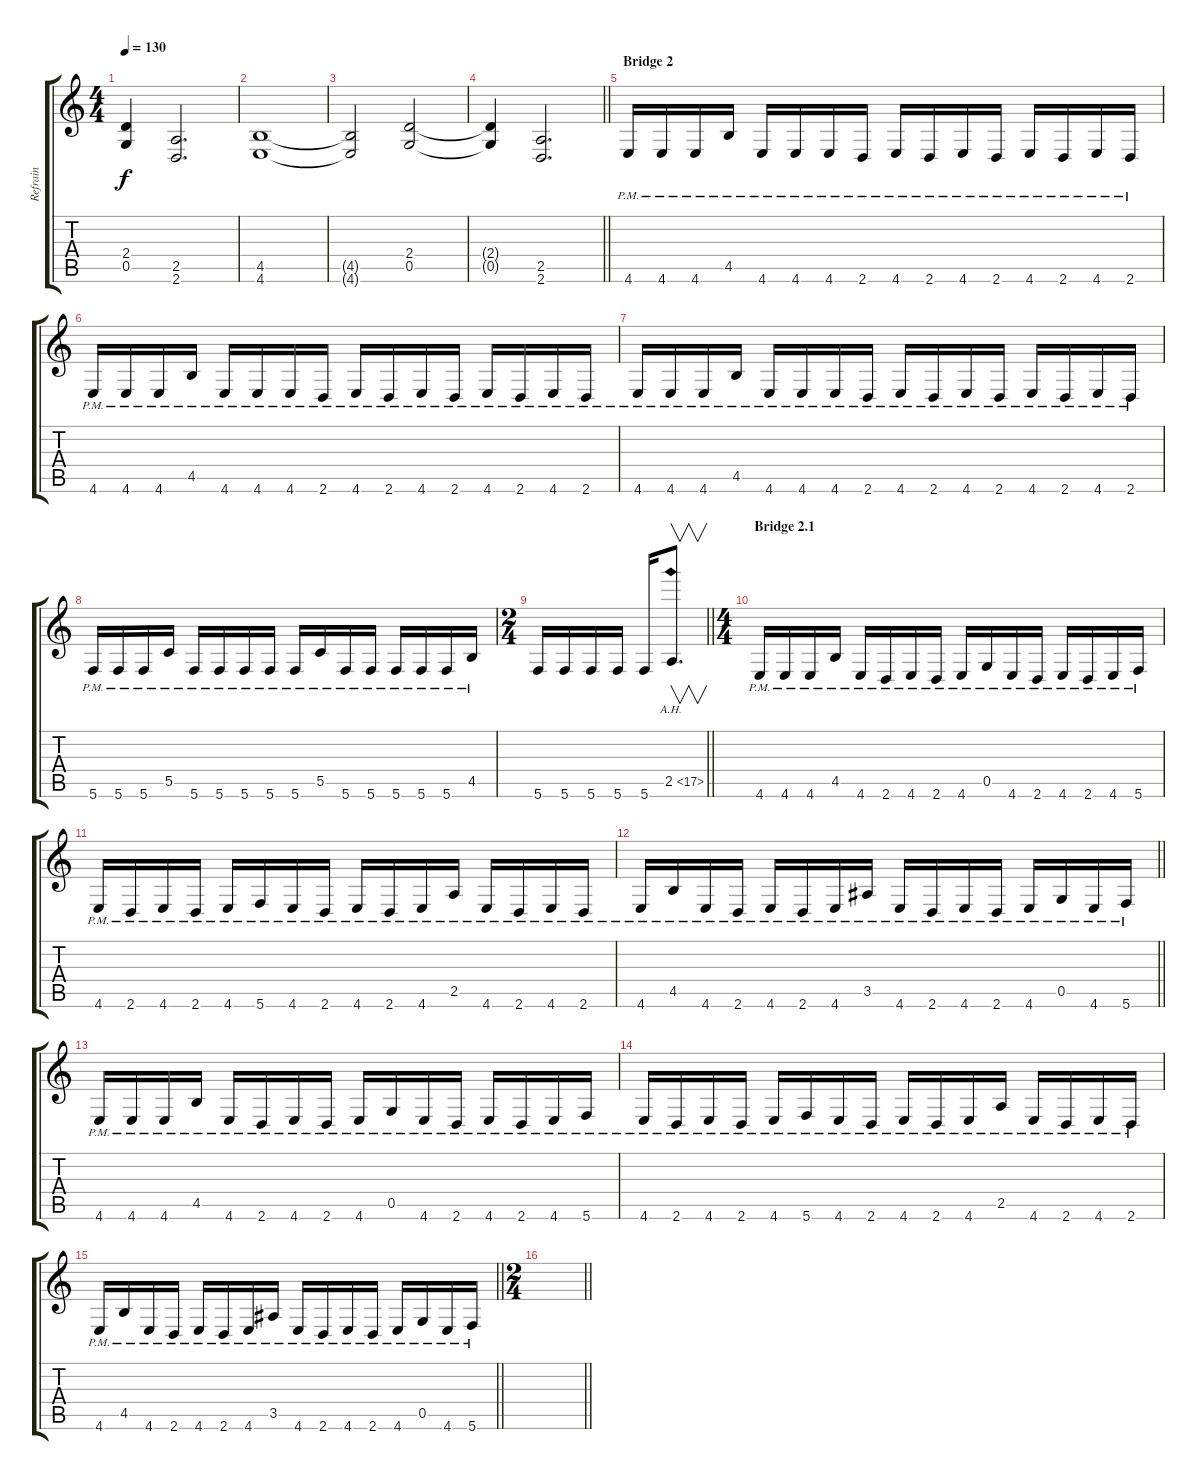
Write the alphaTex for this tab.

\track ("Refrain" "Refrain") {instrument distortionguitar}
\staff {score tabs}
\tuning (D4 A3 F3 C3 G2 C2) {hide}
\ts (4 4)
\tempo 130
\clef g2
\ks c
(2.4{t} 0.5{t}).4{dy f} (2.5 2.6).2{d} |
(4.5 4.6).1 |
(4.5{t} 4.6{t}).2 (2.4 0.5).2 |
\barLineRight lightlight
(2.4{t} 0.5{t}).4 (2.5 2.6).2{d} |
\section ("" "Bridge 2")
4.6{pm}.16 4.6{pm}.16 4.6{pm}.16 4.5{pm}.16 4.6{pm}.16 4.6{pm}.16 4.6{pm}.16 2.6{pm}.16 4.6{pm}.16 2.6{pm}.16 4.6{pm}.16 2.6{pm}.16 4.6{pm}.16 2.6{pm}.16 4.6{pm}.16 2.6{pm}.16 |
4.6{pm}.16 4.6{pm}.16 4.6{pm}.16 4.5{pm}.16 4.6{pm}.16 4.6{pm}.16 4.6{pm}.16 2.6{pm}.16 4.6{pm}.16 2.6{pm}.16 4.6{pm}.16 2.6{pm}.16 4.6{pm}.16 2.6{pm}.16 4.6{pm}.16 2.6{pm}.16 |
4.6{pm}.16 4.6{pm}.16 4.6{pm}.16 4.5{pm}.16 4.6{pm}.16 4.6{pm}.16 4.6{pm}.16 2.6{pm}.16 4.6{pm}.16 2.6{pm}.16 4.6{pm}.16 2.6{pm}.16 4.6{pm}.16 2.6{pm}.16 4.6{pm}.16 2.6{pm}.16 |
5.6{pm}.16 5.6{pm}.16 5.6{pm}.16 5.5{pm}.16 5.6{pm}.16 5.6{pm}.16 5.6{pm}.16 5.6{pm}.16 5.6{pm}.16 5.5{pm}.16 5.6{pm}.16 5.6{pm}.16 5.6{pm}.16 5.6{pm}.16 5.6{pm}.16 4.5{pm}.16 |
\ts (2 4)
\barLineRight lightlight
5.6.16 5.6.16 5.6.16 5.6.16 5.6.16 2.5{ah 15}.8{v d} |
\ts (4 4)
\section ("" "Bridge 2.1")
4.6{pm}.16 4.6{pm}.16 4.6{pm}.16 4.5{pm}.16 4.6{pm}.16 2.6{pm}.16 4.6{pm}.16 2.6{pm}.16 4.6{pm}.16 0.5{pm}.16 4.6{pm}.16 2.6{pm}.16 4.6{pm}.16 2.6{pm}.16 4.6{pm}.16 5.6{pm}.16 |
4.6{pm}.16 2.6{pm}.16 4.6{pm}.16 2.6{pm}.16 4.6{pm}.16 5.6{pm}.16 4.6{pm}.16 2.6{pm}.16 4.6{pm}.16 2.6{pm}.16 4.6{pm}.16 2.5{pm}.16 4.6{pm}.16 2.6{pm}.16 4.6{pm}.16 2.6{pm}.16 |
\barLineRight lightlight
4.6{pm}.16 4.5{pm}.16 4.6{pm}.16 2.6{pm}.16 4.6{pm}.16 2.6{pm}.16 4.6{pm}.16 3.5{pm}.16 4.6{pm}.16 2.6{pm}.16 4.6{pm}.16 2.6{pm}.16 4.6{pm}.16 0.5{pm}.16 4.6{pm}.16 5.6{pm}.16 |
\section ("" "")
4.6{pm}.16 4.6{pm}.16 4.6{pm}.16 4.5{pm}.16 4.6{pm}.16 2.6{pm}.16 4.6{pm}.16 2.6{pm}.16 4.6{pm}.16 0.5{pm}.16 4.6{pm}.16 2.6{pm}.16 4.6{pm}.16 2.6{pm}.16 4.6{pm}.16 5.6{pm}.16 |
4.6{pm}.16 2.6{pm}.16 4.6{pm}.16 2.6{pm}.16 4.6{pm}.16 5.6{pm}.16 4.6{pm}.16 2.6{pm}.16 4.6{pm}.16 2.6{pm}.16 4.6{pm}.16 2.5{pm}.16 4.6{pm}.16 2.6{pm}.16 4.6{pm}.16 2.6{pm}.16 |
\barLineRight lightlight
4.6{pm}.16 4.5{pm}.16 4.6{pm}.16 2.6{pm}.16 4.6{pm}.16 2.6{pm}.16 4.6{pm}.16 3.5{pm}.16 4.6{pm}.16 2.6{pm}.16 4.6{pm}.16 2.6{pm}.16 4.6{pm}.16 0.5{pm}.16 4.6{pm}.16 5.6{pm}.16 |
\ts (2 4)
\barLineRight lightlight
